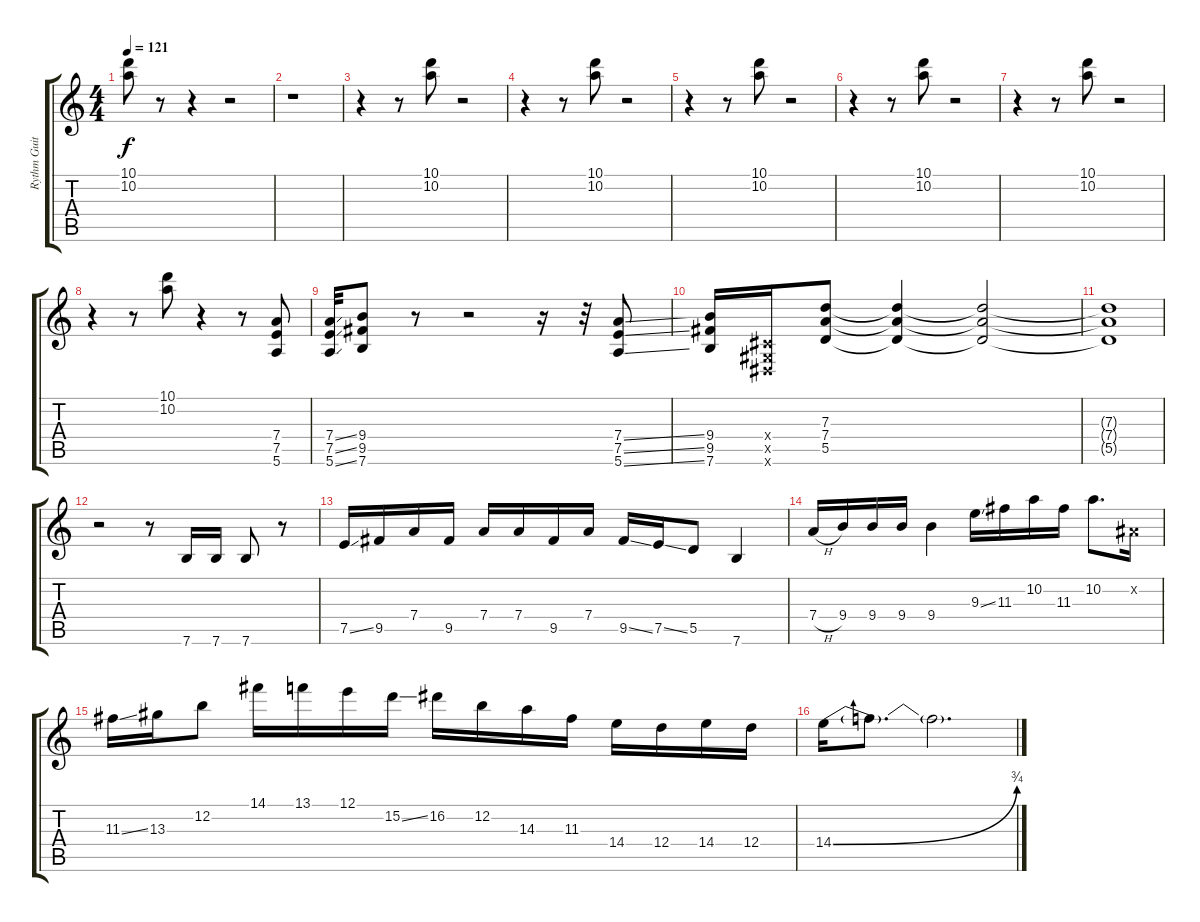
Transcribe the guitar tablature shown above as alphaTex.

\track ("Rythm Guitar" "Rythm Guit") {instrument distortionguitar}
\staff {score tabs}
\tuning (E4 B3 G3 D3 A2 E2) {hide}
\ts (4 4)
\tempo 121
\clef g2
\ks c
(10.1 10.2).8{dy f} r.8 r.4 r.2 |
r.1 |
r.4 r.8 (10.1 10.2).8 r.2 |
r.4 r.8 (10.1 10.2).8 r.2 |
r.4 r.8 (10.1 10.2).8 r.2 |
r.4 r.8 (10.1 10.2).8 r.2 |
r.4 r.8 (10.1 10.2).8 r.2 |
r.4 r.8 (10.1 10.2).8 r.4 r.8 (7.4 7.5 5.6).8 |
(7.4{ss} 7.5{ss} 5.6{ss}).32 (9.4 9.5 7.6).8 r.8 r.2 r.16 r.32 (7.4{ss} 7.5{ss} 5.6{ss}).8 |
(9.4 9.5 7.6).16 (-1.4{x} -1.5{x} -1.6{x}).16 (7.3 7.4 5.5).8 (7.3{t} 7.4{t} 5.5{t}).4 (7.3{t} 7.4{t} 5.5{t}).2 |
(7.3{t} 7.4{t} 5.5{t}).1 |
r.2 r.8 7.6.16 7.6.16 7.6.8 r.8 |
7.5{ss}.16 9.5.16 7.4.16 9.5.16 7.4.16 7.4.16 9.5.16 7.4.16 9.5{ss}.16 7.5{ss}.16 5.5.8 7.6.4 |
7.4{h}.16 9.4.16 9.4.16 9.4.16 9.4.4 9.3{ss}.16 11.3.16 10.2.16 11.3.16 10.2.8{d} -1.2{x}.16 |
11.3{ss}.16 13.3.16 12.2.8 14.1.16 13.1.16 12.1.16 15.2{ss}.16 16.2.16 12.2.16 14.3.16 11.3.16 14.4.16 12.4.16 14.4.16 12.4.16 |
14.4{be (bend 0 0 60 3)}.16 14.4{t}.8{d} 14.4{t}.2{d}
